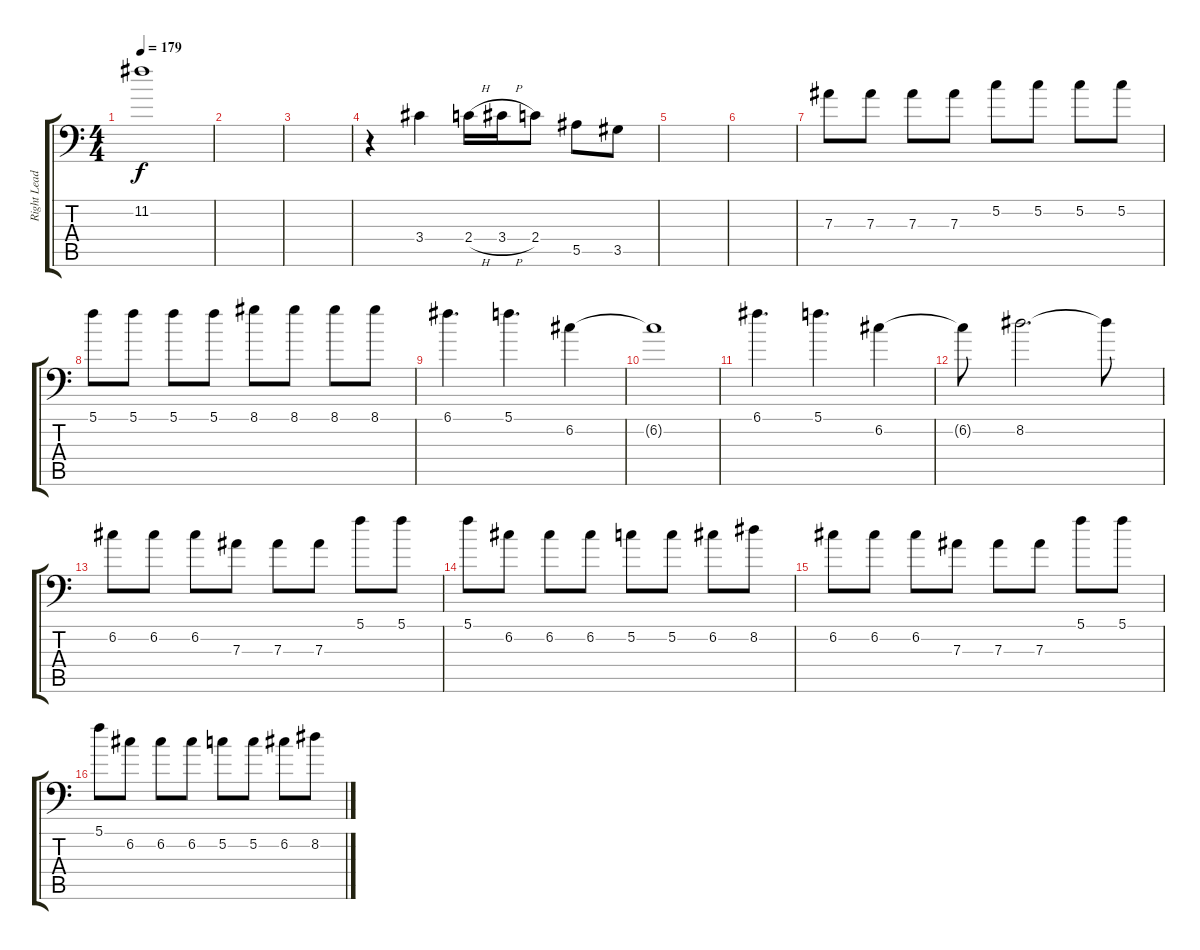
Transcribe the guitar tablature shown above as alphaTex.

\track ("Right Lead 1" "Right Lead") {instrument distortionguitar}
\staff {score tabs}
\tuning (C4 G3 Eb3 Bb2 F2 Bb1) {hide}
\ts (4 4)
\tempo 179
\clef f4
\ks c
11.2.1{dy f} |
|
|
r.4 3.4.4 2.4{h}.16 3.4{h}.16 2.4.8 5.5.8 3.5.8 |
|
|
7.3.8 7.3.8 7.3.8 7.3.8 5.2.8 5.2.8 5.2.8 5.2.8 |
5.1.8 5.1.8 5.1.8 5.1.8 8.1.8 8.1.8 8.1.8 8.1.8 |
6.1.4{d} 5.1.4{d} 6.2.4 |
6.2{t}.1 |
6.1.4{d} 5.1.4{d} 6.2.4 |
6.2{t}.8 8.2.2{d} 8.2{t}.8 |
6.2.8 6.2.8 6.2.8 7.3.8 7.3.8 7.3.8 5.1.8 5.1.8 |
5.1.8 6.2.8 6.2.8 6.2.8 5.2.8 5.2.8 6.2.8 8.2.8 |
6.2.8 6.2.8 6.2.8 7.3.8 7.3.8 7.3.8 5.1.8 5.1.8 |
5.1.8 6.2.8 6.2.8 6.2.8 5.2.8 5.2.8 6.2.8 8.2.8
